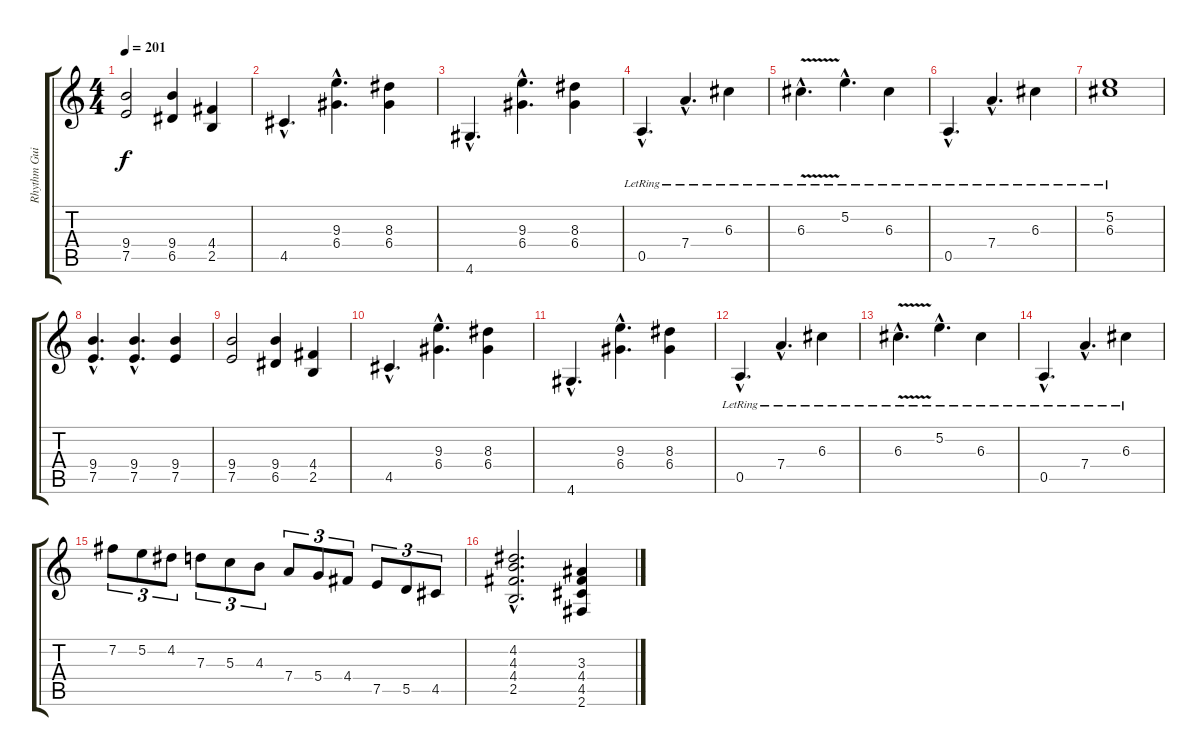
\track ("Rhythm Guitar" "Rhythm Gui") {instrument distortionguitar}
\staff {score tabs}
\tuning (E4 B3 G3 D3 A2 E2) {hide}
\ts (4 4)
\tempo 201
\clef g2
\ks c
(9.4 7.5).2{dy f} (9.4 6.5).4 (4.4 2.5).4 |
4.5{hac}.4{d} (9.3{hac} 6.4{hac}).4{d} (8.3 6.4).4 |
4.6{hac}.4{d} (9.3{hac} 6.4{hac}).4{d} (8.3 6.4).4 |
0.5{hac lr}.4{d} 7.4{hac lr}.4{d} 6.3{lr}.4 |
6.3{v hac lr}.4{d} 5.2{hac lr}.4{d} 6.3{lr}.4 |
0.5{hac lr}.4{d} 7.4{hac lr}.4{d} 6.3{lr}.4 |
(5.2{lr} 6.3{lr}).1 |
(9.4{hac} 7.5{hac}).4{d} (9.4{hac} 7.5{hac}).4{d} (9.4 7.5).4 |
(9.4 7.5).2 (9.4 6.5).4 (4.4 2.5).4 |
4.5{hac}.4{d} (9.3{hac} 6.4{hac}).4{d} (8.3 6.4).4 |
4.6{hac}.4{d} (9.3{hac} 6.4{hac}).4{d} (8.3 6.4).4 |
0.5{hac lr}.4{d} 7.4{hac lr}.4{d} 6.3{lr}.4 |
6.3{v hac lr}.4{d} 5.2{hac lr}.4{d} 6.3{lr}.4 |
0.5{hac lr}.4{d} 7.4{hac lr}.4{d} 6.3{lr}.4 |
7.2.8{tu (3 2)} 5.2.8{tu (3 2)} 4.2.8{tu (3 2)} 7.3.8{tu (3 2)} 5.3.8{tu (3 2)} 4.3.8{tu (3 2)} 7.4.8{tu (3 2)} 5.4.8{tu (3 2)} 4.4.8{tu (3 2)} 7.5.8{tu (3 2)} 5.5.8{tu (3 2)} 4.5.8{tu (3 2)} |
(4.2{hac} 4.3{hac} 4.4{hac} 2.5{hac}).2{d} (3.3 4.4 4.5 2.6).4
